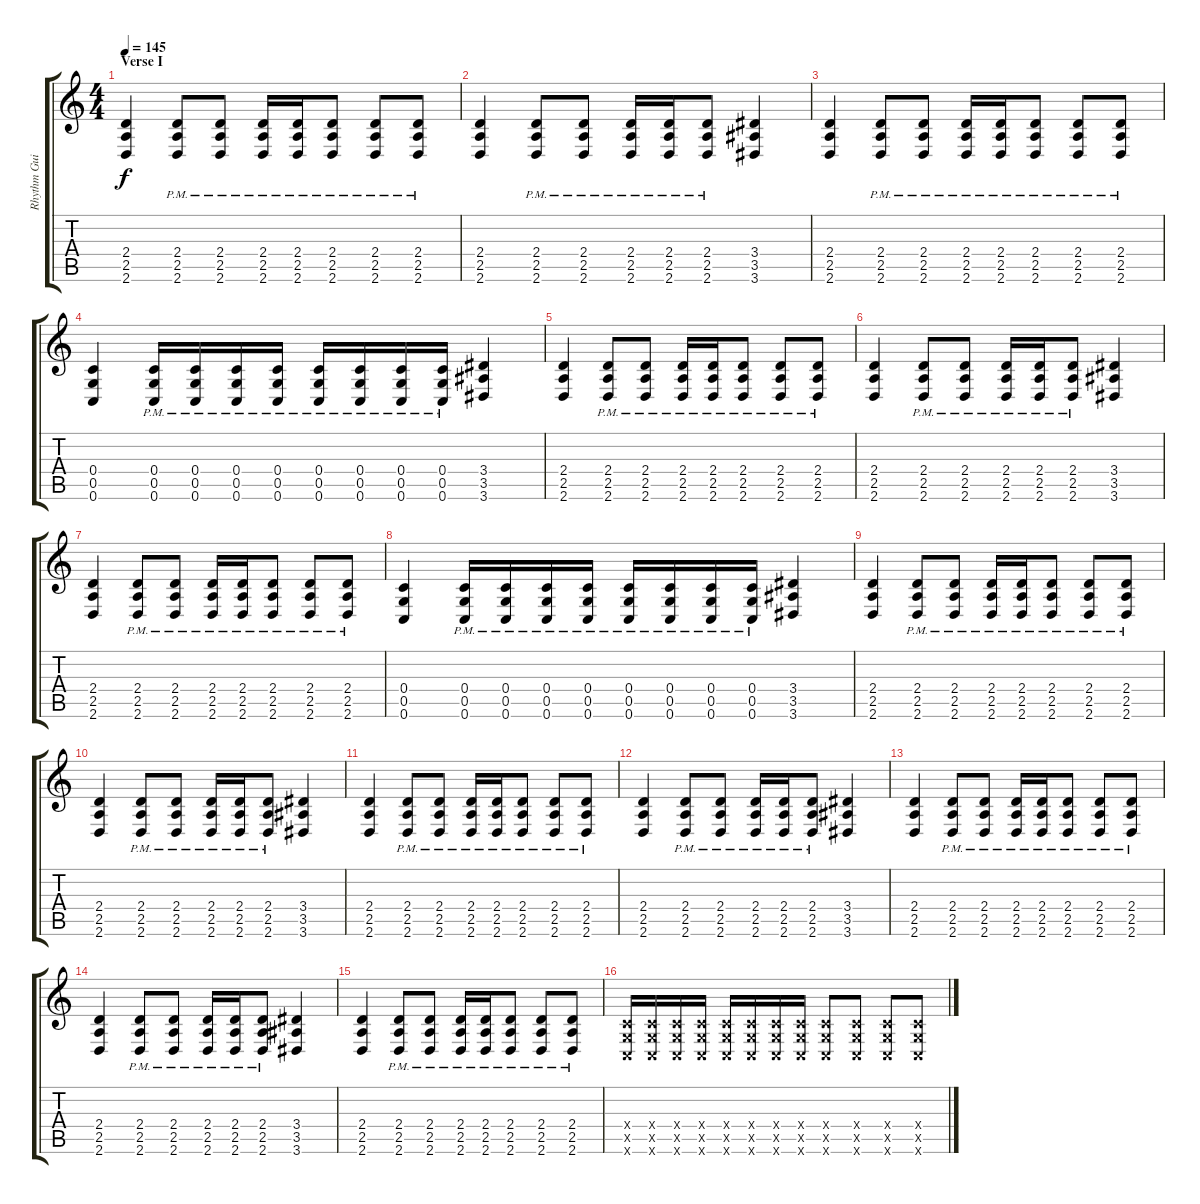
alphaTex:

\track ("Rhythm Guitar" "Rhythm Gui") {instrument distortionguitar}
\staff {score tabs}
\tuning (D4 A3 F3 C3 G2 C2) {hide}
\ts (4 4)
\section ("" "Verse I")
\tempo 145
\clef g2
\ks c
(2.4 2.5 2.6).4{dy f} (2.4{pm} 2.5{pm} 2.6{pm}).8 (2.4{pm} 2.5{pm} 2.6{pm}).8 (2.4{pm} 2.5{pm} 2.6{pm}).16 (2.4{pm} 2.5{pm} 2.6{pm}).16 (2.4{pm} 2.5{pm} 2.6{pm}).8 (2.4{pm} 2.5{pm} 2.6{pm}).8 (2.4{pm} 2.5{pm} 2.6{pm}).8 |
(2.4 2.5 2.6).4 (2.4{pm} 2.5{pm} 2.6{pm}).8 (2.4{pm} 2.5{pm} 2.6{pm}).8 (2.4{pm} 2.5{pm} 2.6{pm}).16 (2.4{pm} 2.5{pm} 2.6{pm}).16 (2.4{pm} 2.5{pm} 2.6{pm}).8 (3.4 3.5 3.6).4 |
(2.4 2.5 2.6).4 (2.4{pm} 2.5{pm} 2.6{pm}).8 (2.4{pm} 2.5{pm} 2.6{pm}).8 (2.4{pm} 2.5{pm} 2.6{pm}).16 (2.4{pm} 2.5{pm} 2.6{pm}).16 (2.4{pm} 2.5{pm} 2.6{pm}).8 (2.4{pm} 2.5{pm} 2.6{pm}).8 (2.4{pm} 2.5{pm} 2.6{pm}).8 |
(0.4 0.5 0.6).4 (0.4{pm} 0.5{pm} 0.6{pm}).16 (0.4{pm} 0.5{pm} 0.6{pm}).16 (0.4{pm} 0.5{pm} 0.6{pm}).16 (0.4{pm} 0.5{pm} 0.6{pm}).16 (0.4{pm} 0.5{pm} 0.6{pm}).16 (0.4{pm} 0.5{pm} 0.6{pm}).16 (0.4{pm} 0.5{pm} 0.6{pm}).16 (0.4{pm} 0.5{pm} 0.6{pm}).16 (3.4 3.5 3.6).4 |
(2.4 2.5 2.6).4 (2.4{pm} 2.5{pm} 2.6{pm}).8 (2.4{pm} 2.5{pm} 2.6{pm}).8 (2.4{pm} 2.5{pm} 2.6{pm}).16 (2.4{pm} 2.5{pm} 2.6{pm}).16 (2.4{pm} 2.5{pm} 2.6{pm}).8 (2.4{pm} 2.5{pm} 2.6{pm}).8 (2.4{pm} 2.5{pm} 2.6{pm}).8 |
(2.4 2.5 2.6).4 (2.4{pm} 2.5{pm} 2.6{pm}).8 (2.4{pm} 2.5{pm} 2.6{pm}).8 (2.4{pm} 2.5{pm} 2.6{pm}).16 (2.4{pm} 2.5{pm} 2.6{pm}).16 (2.4{pm} 2.5{pm} 2.6{pm}).8 (3.4 3.5 3.6).4 |
(2.4 2.5 2.6).4 (2.4{pm} 2.5{pm} 2.6{pm}).8 (2.4{pm} 2.5{pm} 2.6{pm}).8 (2.4{pm} 2.5{pm} 2.6{pm}).16 (2.4{pm} 2.5{pm} 2.6{pm}).16 (2.4{pm} 2.5{pm} 2.6{pm}).8 (2.4{pm} 2.5{pm} 2.6{pm}).8 (2.4{pm} 2.5{pm} 2.6{pm}).8 |
(0.4 0.5 0.6).4 (0.4{pm} 0.5{pm} 0.6{pm}).16 (0.4{pm} 0.5{pm} 0.6{pm}).16 (0.4{pm} 0.5{pm} 0.6{pm}).16 (0.4{pm} 0.5{pm} 0.6{pm}).16 (0.4{pm} 0.5{pm} 0.6{pm}).16 (0.4{pm} 0.5{pm} 0.6{pm}).16 (0.4{pm} 0.5{pm} 0.6{pm}).16 (0.4{pm} 0.5{pm} 0.6{pm}).16 (3.4 3.5 3.6).4 |
(2.4 2.5 2.6).4 (2.4{pm} 2.5{pm} 2.6{pm}).8 (2.4{pm} 2.5{pm} 2.6{pm}).8 (2.4{pm} 2.5{pm} 2.6{pm}).16 (2.4{pm} 2.5{pm} 2.6{pm}).16 (2.4{pm} 2.5{pm} 2.6{pm}).8 (2.4{pm} 2.5{pm} 2.6{pm}).8 (2.4{pm} 2.5{pm} 2.6{pm}).8 |
(2.4 2.5 2.6).4 (2.4{pm} 2.5{pm} 2.6{pm}).8 (2.4{pm} 2.5{pm} 2.6{pm}).8 (2.4{pm} 2.5{pm} 2.6{pm}).16 (2.4{pm} 2.5{pm} 2.6{pm}).16 (2.4{pm} 2.5{pm} 2.6{pm}).8 (3.4 3.5 3.6).4 |
(2.4 2.5 2.6).4 (2.4{pm} 2.5{pm} 2.6{pm}).8 (2.4{pm} 2.5{pm} 2.6{pm}).8 (2.4{pm} 2.5{pm} 2.6{pm}).16 (2.4{pm} 2.5{pm} 2.6{pm}).16 (2.4{pm} 2.5{pm} 2.6{pm}).8 (2.4{pm} 2.5{pm} 2.6{pm}).8 (2.4{pm} 2.5{pm} 2.6{pm}).8 |
(2.4 2.5 2.6).4 (2.4{pm} 2.5{pm} 2.6{pm}).8 (2.4{pm} 2.5{pm} 2.6{pm}).8 (2.4{pm} 2.5{pm} 2.6{pm}).16 (2.4{pm} 2.5{pm} 2.6{pm}).16 (2.4{pm} 2.5{pm} 2.6{pm}).8 (3.4 3.5 3.6).4 |
(2.4 2.5 2.6).4 (2.4{pm} 2.5{pm} 2.6{pm}).8 (2.4{pm} 2.5{pm} 2.6{pm}).8 (2.4{pm} 2.5{pm} 2.6{pm}).16 (2.4{pm} 2.5{pm} 2.6{pm}).16 (2.4{pm} 2.5{pm} 2.6{pm}).8 (2.4{pm} 2.5{pm} 2.6{pm}).8 (2.4{pm} 2.5{pm} 2.6{pm}).8 |
(2.4 2.5 2.6).4 (2.4{pm} 2.5{pm} 2.6{pm}).8 (2.4{pm} 2.5{pm} 2.6{pm}).8 (2.4{pm} 2.5{pm} 2.6{pm}).16 (2.4{pm} 2.5{pm} 2.6{pm}).16 (2.4{pm} 2.5{pm} 2.6{pm}).8 (3.4 3.5 3.6).4 |
(2.4 2.5 2.6).4 (2.4{pm} 2.5{pm} 2.6{pm}).8 (2.4{pm} 2.5{pm} 2.6{pm}).8 (2.4{pm} 2.5{pm} 2.6{pm}).16 (2.4{pm} 2.5{pm} 2.6{pm}).16 (2.4{pm} 2.5{pm} 2.6{pm}).8 (2.4{pm} 2.5{pm} 2.6{pm}).8 (2.4{pm} 2.5{pm} 2.6{pm}).8 |
(0.4{x} 0.5{x} 0.6{x}).16 (0.4{x} 0.5{x} 0.6{x}).16 (0.4{x} 0.5{x} 0.6{x}).16 (0.4{x} 0.5{x} 0.6{x}).16 (0.4{x} 0.5{x} 0.6{x}).16 (0.4{x} 0.5{x} 0.6{x}).16 (0.4{x} 0.5{x} 0.6{x}).16 (0.4{x} 0.5{x} 0.6{x}).16 (0.4{x} 0.5{x} 0.6{x}).8 (0.4{x} 0.5{x} 0.6{x}).8 (0.4{x} 0.5{x} 0.6{x}).8 (0.4{x} 0.5{x} 0.6{x}).8
